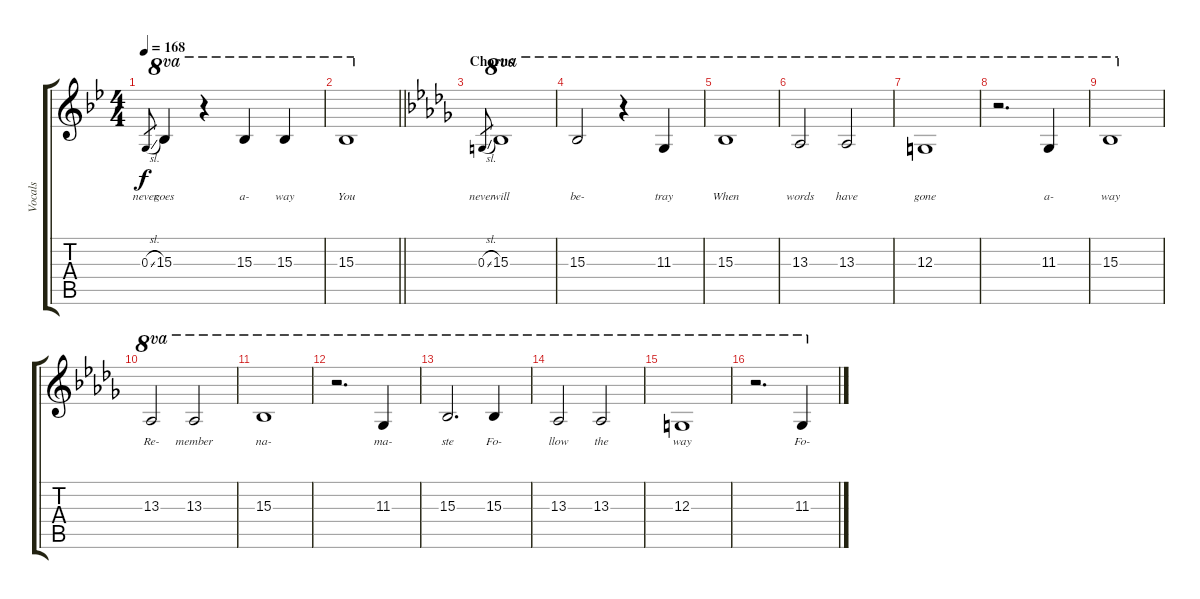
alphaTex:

\track ("Vocals" "Vocals") {instrument pad4choir}
\staff {score tabs}
\tuning (E4 C4 G3 C3 G2 C2) {hide}
\ts (4 4)
\tempo 168
\clef g2
\ks bb
0.3{sl}.8{lyrics (0 "never") lyrics (1 "") lyrics (2 "") lyrics (3 "") lyrics (4 "") gr dy f} 15.3.4{ot 8va lyrics (0 "goes") lyrics (1 "") lyrics (2 "") lyrics (3 "") lyrics (4 "")} r.4{ot 8va} 15.3.4{ot 8va lyrics (0 "a-") lyrics (1 "") lyrics (2 "") lyrics (3 "") lyrics (4 "")} 15.3.4{ot 8va lyrics (0 "way") lyrics (1 "") lyrics (2 "") lyrics (3 "") lyrics (4 "")} |
\barLineRight lightlight
15.3.1{ot 8va lyrics (0 "You") lyrics (1 "") lyrics (2 "") lyrics (3 "") lyrics (4 "")} |
\section ("" "Chorus")
\ks db
0.3{sl}.8{lyrics (0 "never") lyrics (1 "") lyrics (2 "") lyrics (3 "") lyrics (4 "") gr} 15.3.1{ot 8va lyrics (0 "will") lyrics (1 "") lyrics (2 "") lyrics (3 "") lyrics (4 "")} |
15.3.2{ot 8va lyrics (0 "be-") lyrics (1 "") lyrics (2 "") lyrics (3 "") lyrics (4 "")} r.4{ot 8va} 11.3.4{ot 8va lyrics (0 "tray") lyrics (1 "") lyrics (2 "") lyrics (3 "") lyrics (4 "")} |
15.3.1{ot 8va lyrics (0 "When") lyrics (1 "") lyrics (2 "") lyrics (3 "") lyrics (4 "")} |
13.3.2{ot 8va lyrics (0 "words") lyrics (1 "") lyrics (2 "") lyrics (3 "") lyrics (4 "")} 13.3.2{ot 8va lyrics (0 "have") lyrics (1 "") lyrics (2 "") lyrics (3 "") lyrics (4 "")} |
12.3.1{ot 8va lyrics (0 "gone") lyrics (1 "") lyrics (2 "") lyrics (3 "") lyrics (4 "")} |
r.2{d ot 8va} 11.3.4{ot 8va lyrics (0 "a-") lyrics (1 "") lyrics (2 "") lyrics (3 "") lyrics (4 "")} |
15.3.1{ot 8va lyrics (0 "way") lyrics (1 "") lyrics (2 "") lyrics (3 "") lyrics (4 "")} |
13.3.2{ot 8va lyrics (0 "Re-") lyrics (1 "") lyrics (2 "") lyrics (3 "") lyrics (4 "")} 13.3.2{ot 8va lyrics (0 "member") lyrics (1 "") lyrics (2 "") lyrics (3 "") lyrics (4 "")} |
15.3.1{ot 8va lyrics (0 "na-") lyrics (1 "") lyrics (2 "") lyrics (3 "") lyrics (4 "")} |
r.2{d ot 8va} 11.3.4{ot 8va lyrics (0 "ma-") lyrics (1 "") lyrics (2 "") lyrics (3 "") lyrics (4 "")} |
15.3.2{d ot 8va lyrics (0 "ste") lyrics (1 "") lyrics (2 "") lyrics (3 "") lyrics (4 "")} 15.3.4{ot 8va lyrics (0 "Fo-") lyrics (1 "") lyrics (2 "") lyrics (3 "") lyrics (4 "")} |
13.3.2{ot 8va lyrics (0 "llow") lyrics (1 "") lyrics (2 "") lyrics (3 "") lyrics (4 "")} 13.3.2{ot 8va lyrics (0 "the") lyrics (1 "") lyrics (2 "") lyrics (3 "") lyrics (4 "")} |
12.3.1{ot 8va lyrics (0 "way") lyrics (1 "") lyrics (2 "") lyrics (3 "") lyrics (4 "")} |
r.2{d ot 8va} 11.3.4{ot 8va lyrics (0 "Fo-") lyrics (1 "") lyrics (2 "") lyrics (3 "") lyrics (4 "")}
